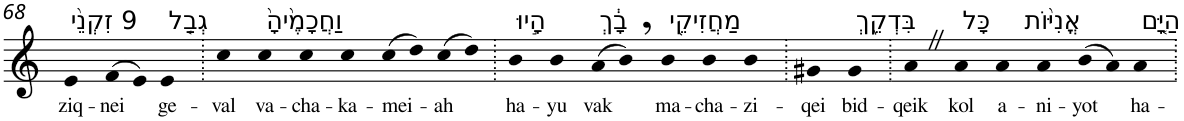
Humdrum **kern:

**kern	**text
*part1	*part1
*staff1	*staff1
*I"Piano	*
*I'Pno	*
!!LO:PB:g=z
*clefG2	*
*k[]	*
=68	=68
!LO:TX:a:t=9 זִקְנֵ֨י	!
!	!LO:LY:b
4e	ziq-
!	!LO:LY:b
(>8f	-nei
8e)	.
!LO:TX:a:t=גְבַ֤ל	!
!	!LO:LY:b
4e	ge-
=69.	=69.
!	!LO:LY:b
4cc	-val
!LO:TX:a:t=וַחֲכָמֶ֙יהָ֙	!
!	!LO:LY:b
4cc	va-
!	!LO:LY:b
4cc	-cha-
!	!LO:LY:b
4cc	-ka-
!	!LO:LY:b
(>8cc	-mei-
8dd)	.
!	!LO:LY:b
(>8cc	-ah
8dd)	.
=70.	=70.
!LO:TX:a:t=הָ֣יוּ	!
!	!LO:LY:b
4b	ha-
!	!LO:LY:b
4b	-yu
!LO:TX:a:t=בָ֔ךְ	!
!	!LO:LY:b
(>8a	vak
8b,)	.
!LO:TX:a:t=מַחֲזִיקֵ֖י	!
!	!LO:LY:b
4b	ma-
!	!LO:LY:b
4b	-cha-
!	!LO:LY:b
4b	-zi-
=71.	=71.
!	!LO:LY:b
4g#X	-qei
!LO:TX:a:t=בִּדְקֵ֑ךְ	!
!	!LO:LY:b
4g#	bid-
=72.	=72.
!	!LO:LY:b
4aZ	-qeik
!LO:TX:a:t=כָּל	!
!	!LO:LY:b
4a	kol
!LO:TX:a:t=אֳנִיּ֨וֹת	!
!	!LO:LY:b
4a	a-
!	!LO:LY:b
4a	-ni-
!	!LO:LY:b
(>8b	-yot
8a)	.
!LO:TX:a:t=הַיָּ֤ם	!
!	!LO:LY:b
4a	ha-
=.	=.
*-	*-
